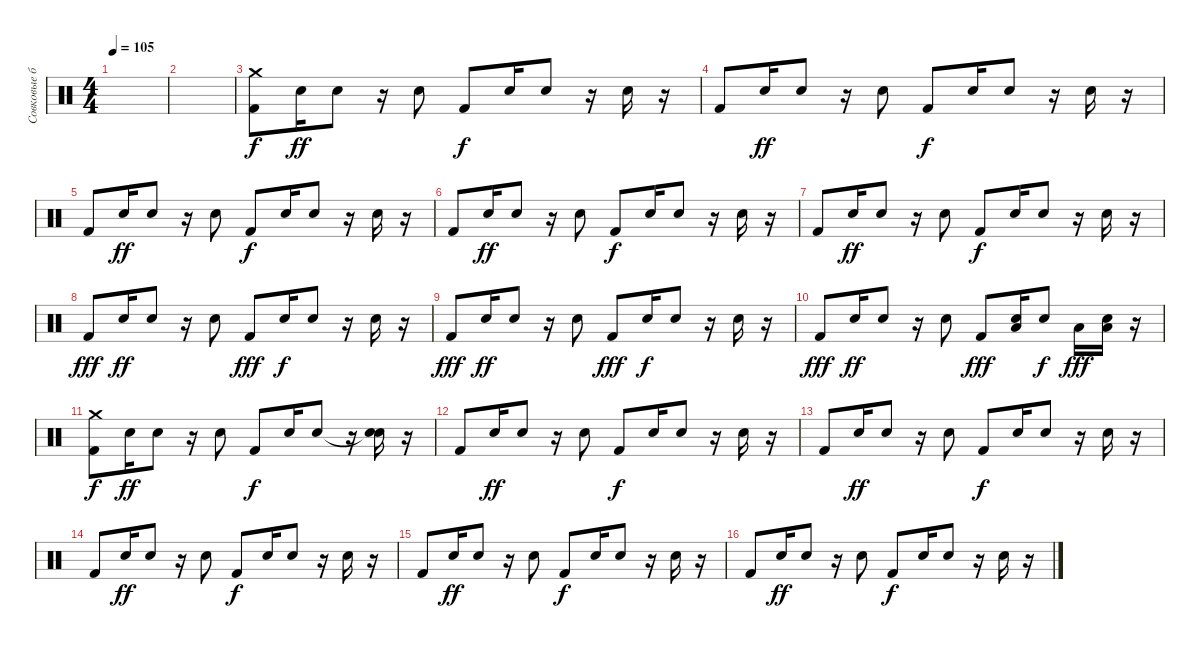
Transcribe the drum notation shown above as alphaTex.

\track ("Совковые барабаны 1" "Совковые б") {instrument percussion}
\staff {score}
\articulation defaults
\ts (4 4)
\tempo 105
\clef neutral
\ks c
|
|
("Crash medium (hit)" "Kick (hit) 2").8 "Electric Snare (hit)".16{dy ff} "Electric Snare (hit)".8 r.16 "Electric Snare (hit)".8 "Kick (hit) 2".8{dy f} "Electric Snare (hit)".16 "Electric Snare (hit)".8 r.16 "Electric Snare (hit)".16 r.16 |
"Kick (hit) 2".8 "Electric Snare (hit)".16{dy ff} "Electric Snare (hit)".8 r.16 "Electric Snare (hit)".8 "Kick (hit) 2".8{dy f} "Electric Snare (hit)".16 "Electric Snare (hit)".8 r.16 "Electric Snare (hit)".16 r.16 |
"Kick (hit) 2".8 "Electric Snare (hit)".16{dy ff} "Electric Snare (hit)".8 r.16 "Electric Snare (hit)".8 "Kick (hit) 2".8{dy f} "Electric Snare (hit)".16 "Electric Snare (hit)".8 r.16 "Electric Snare (hit)".16 r.16 |
"Kick (hit) 2".8 "Electric Snare (hit)".16{dy ff} "Electric Snare (hit)".8 r.16 "Electric Snare (hit)".8 "Kick (hit) 2".8{dy f} "Electric Snare (hit)".16 "Electric Snare (hit)".8 r.16 "Electric Snare (hit)".16 r.16 |
"Kick (hit) 2".8 "Electric Snare (hit)".16{dy ff} "Electric Snare (hit)".8 r.16 "Electric Snare (hit)".8 "Kick (hit) 2".8{dy f} "Electric Snare (hit)".16 "Electric Snare (hit)".8 r.16 "Electric Snare (hit)".16 r.16 |
"Kick (hit) 2".8{dy fff} "Electric Snare (hit)".16{dy ff} "Electric Snare (hit)".8 r.16 "Electric Snare (hit)".8 "Kick (hit) 2".8{dy fff} "Electric Snare (hit)".16{dy f} "Electric Snare (hit)".8 r.16 "Electric Snare (hit)".16 r.16 |
"Kick (hit) 2".8{dy fff} "Electric Snare (hit)".16{dy ff} "Electric Snare (hit)".8 r.16 "Electric Snare (hit)".8 "Kick (hit) 2".8{dy fff} "Electric Snare (hit)".16{dy f} "Electric Snare (hit)".8 r.16 "Electric Snare (hit)".16 r.16 |
"Kick (hit) 2".8{dy fff} "Electric Snare (hit)".16{dy ff} "Electric Snare (hit)".8 r.16 "Electric Snare (hit)".8 "Kick (hit) 2".8{dy fff} ("Electric Snare (hit)" "Low Tom (hit)").16 "Electric Snare (hit)".8{dy f} "Low Tom (hit)".16{dy fff} ("Electric Snare (hit)" "Low Tom (hit)").16 r.16 |
("Crash medium (hit)" "Kick (hit) 2").8{dy f} "Electric Snare (hit)".16{dy ff} "Electric Snare (hit)".8 r.16 "Electric Snare (hit)".8 "Kick (hit) 2".8{dy f} "Electric Snare (hit)".16 "Electric Snare (hit)".8 r.16 ("Snare (hit)"{t} "Electric Snare (hit)").16 r.16 |
"Kick (hit) 2".8 "Electric Snare (hit)".16{dy ff} "Electric Snare (hit)".8 r.16 "Electric Snare (hit)".8 "Kick (hit) 2".8{dy f} "Electric Snare (hit)".16 "Electric Snare (hit)".8 r.16 "Electric Snare (hit)".16 r.16 |
"Kick (hit) 2".8 "Electric Snare (hit)".16{dy ff} "Electric Snare (hit)".8 r.16 "Electric Snare (hit)".8 "Kick (hit) 2".8{dy f} "Electric Snare (hit)".16 "Electric Snare (hit)".8 r.16 "Electric Snare (hit)".16 r.16 |
"Kick (hit) 2".8 "Electric Snare (hit)".16{dy ff} "Electric Snare (hit)".8 r.16 "Electric Snare (hit)".8 "Kick (hit) 2".8{dy f} "Electric Snare (hit)".16 "Electric Snare (hit)".8 r.16 "Electric Snare (hit)".16 r.16 |
"Kick (hit) 2".8 "Electric Snare (hit)".16{dy ff} "Electric Snare (hit)".8 r.16 "Electric Snare (hit)".8 "Kick (hit) 2".8{dy f} "Electric Snare (hit)".16 "Electric Snare (hit)".8 r.16 "Electric Snare (hit)".16 r.16 |
"Kick (hit) 2".8 "Electric Snare (hit)".16{dy ff} "Electric Snare (hit)".8 r.16 "Electric Snare (hit)".8 "Kick (hit) 2".8{dy f} "Electric Snare (hit)".16 "Electric Snare (hit)".8 r.16 "Electric Snare (hit)".16 r.16
